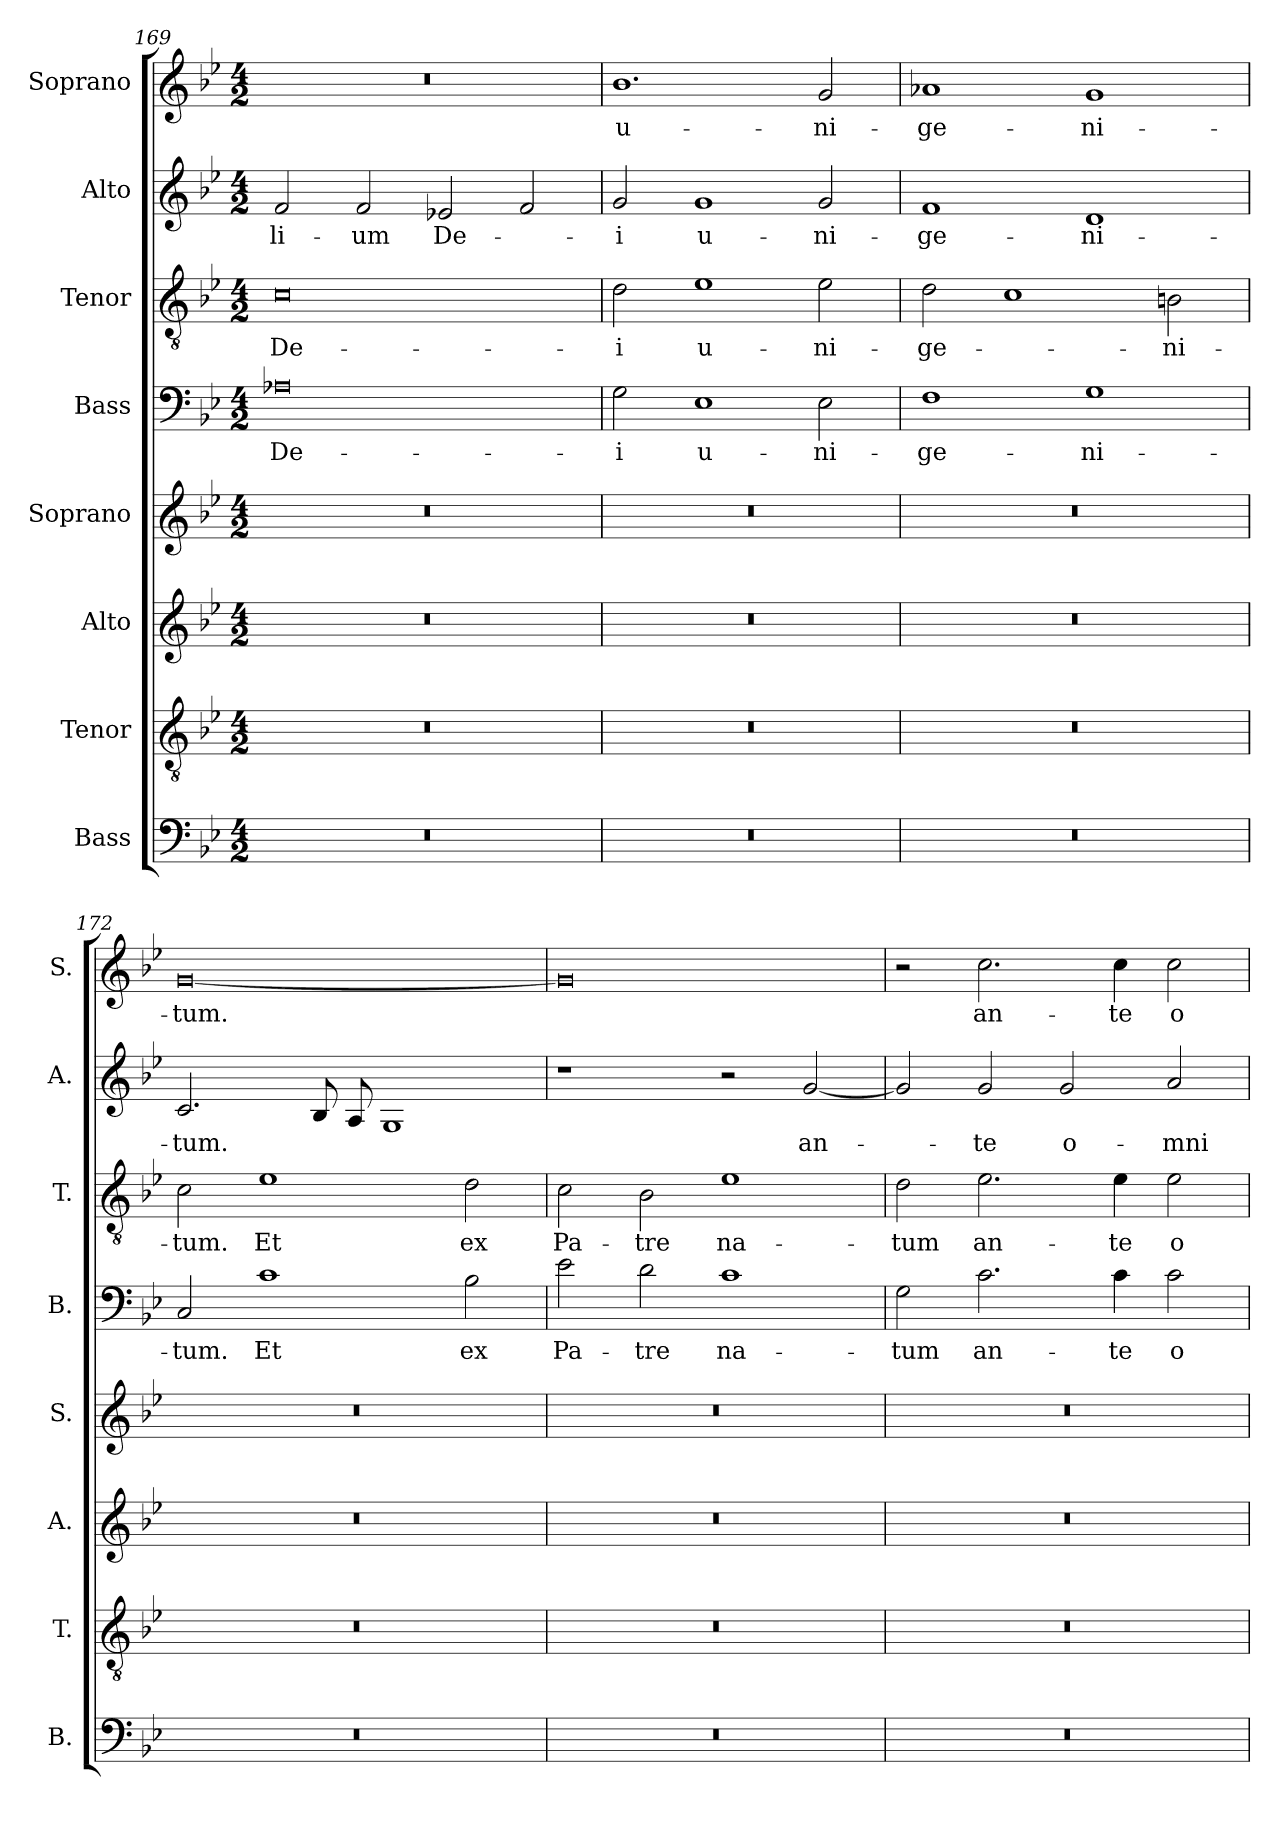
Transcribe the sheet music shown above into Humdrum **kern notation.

**kern	**kern	**kern	**kern	**kern	**text	**kern	**text	**kern	**text	**kern	**text
*part8	*part7	*part6	*part5	*part4	*part4	*part3	*part3	*part2	*part2	*part1	*part1
*staff8	*staff7	*staff6	*staff5	*staff4	*staff4	*staff3	*staff3	*staff2	*staff2	*staff1	*staff1
*I"Bass	*I"Tenor	*I"Alto	*I"Soprano	*I"Bass	*	*I"Tenor	*	*I"Alto	*	*I"Soprano	*
*I'B.	*I'T.	*I'A.	*I'S.	*I'B.	*	*I'T.	*	*I'A.	*	*I'S.	*
*clefF4	*clefGv2	*clefG2	*clefG2	*clefF4	*	*clefGv2	*	*clefG2	*	*clefG2	*
*	*ITrd7c12	*	*	*	*	*ITrd7c12	*	*	*	*	*
*k[b-e-]	*k[b-e-]	*k[b-e-]	*k[b-e-]	*k[b-e-]	*	*k[b-e-]	*	*k[b-e-]	*	*k[b-e-]	*
*B-:	*B-:	*B-:	*B-:	*B-:	*	*B-:	*	*B-:	*	*B-:	*
*M4/2	*M4/2	*M4/2	*M4/2	*M4/2	*	*M4/2	*	*M4/2	*	*M4/2	*
=169	=169	=169	=169	=169	=169	=169	=169	=169	=169	=169	=169
!LO:N:vis=1	!LO:N:vis=1	!LO:N:vis=1	!LO:N:vis=1	!	!	!	!	!	!	!	!
!	!	!	!	!	!LO:LY:b:color=#000000	!	!	!	!	!	!
!	!	!	!	!	!	!	!LO:LY:b:color=#000000	!	!	!	!
!	!	!	!	!	!	!	!	!	!LO:LY:b:color=#000000	!LO:N:vis=1	!
0r	0r	0r	0r	0A-Xi	De-	0Ci	De-	2fi/	-li-	0r	.
!	!	!	!	!	!	!	!	!	!LO:LY:b:color=#000000	!	!
.	.	.	.	.	.	.	.	2fi/	-um	.	.
!	!	!	!	!	!	!	!	!	!LO:LY:b:color=#000000	!	!
.	.	.	.	.	.	.	.	2e-Xi/	De-	.	.
.	.	.	.	.	.	.	.	2fi/	.	.	.
=170	=170	=170	=170	=170	=170	=170	=170	=170	=170	=170	=170
!LO:N:vis=1	!LO:N:vis=1	!LO:N:vis=1	!LO:N:vis=1	!	!	!	!	!	!	!	!
!	!	!	!	!	!LO:LY:b:color=#000000	!	!	!	!	!	!
!	!	!	!	!	!	!	!LO:LY:b:color=#000000	!	!	!	!
!	!	!	!	!	!	!	!	!	!LO:LY:b:color=#000000	!	!
!	!	!	!	!	!	!	!	!	!	!	!LO:LY:b:color=#000000
0r	0r	0r	0r	2Gi\	-i	2Di\	-i	2gi/	-i	1.b-i	u-
!	!	!	!	!	!LO:LY:b:color=#000000	!	!	!	!	!	!
!	!	!	!	!	!	!	!LO:LY:b:color=#000000	!	!	!	!
!	!	!	!	!	!	!	!	!	!LO:LY:b:color=#000000	!	!
.	.	.	.	1E-i	u-	1E-i	u-	1gi	u-	.	.
!	!	!	!	!	!LO:LY:b:color=#000000	!	!	!	!	!	!
!	!	!	!	!	!	!	!LO:LY:b:color=#000000	!	!	!	!
!	!	!	!	!	!	!	!	!	!LO:LY:b:color=#000000	!	!
!	!	!	!	!	!	!	!	!	!	!	!LO:LY:b:color=#000000
.	.	.	.	2E-i\	-ni-	2E-i\	-ni-	2gi/	-ni-	2gi/	-ni-
=171	=171	=171	=171	=171	=171	=171	=171	=171	=171	=171	=171
!LO:N:vis=1	!LO:N:vis=1	!LO:N:vis=1	!LO:N:vis=1	!	!	!	!	!	!	!	!
!	!	!	!	!	!LO:LY:b:color=#000000	!	!	!	!	!	!
!	!	!	!	!	!	!	!LO:LY:b:color=#000000	!	!	!	!
!	!	!	!	!	!	!	!	!	!LO:LY:b:color=#000000	!	!
!	!	!	!	!	!	!	!	!	!	!	!LO:LY:b:color=#000000
0r	0r	0r	0r	1Fi	-ge-	2Di\	-ge-	1fi	-ge-	1a-Xi	-ge-
.	.	.	.	.	.	1Ci	.	.	.	.	.
!	!	!	!	!	!LO:LY:b:color=#000000	!	!	!	!	!	!
!	!	!	!	!	!	!	!	!	!LO:LY:b:color=#000000	!	!
!	!	!	!	!	!	!	!	!	!	!	!LO:LY:b:color=#000000
.	.	.	.	1Gi	-ni-	.	.	1di	-ni-	1gi	-ni-
!	!	!	!	!	!	!	!LO:LY:b:color=#000000	!	!	!	!
.	.	.	.	.	.	2BBni\	-ni-	.	.	.	.
=172	=172	=172	=172	=172	=172	=172	=172	=172	=172	=172	=172
!LO:N:vis=1	!LO:N:vis=1	!LO:N:vis=1	!LO:N:vis=1	!	!	!	!	!	!	!	!
!	!	!	!	!	!LO:LY:b:color=#000000	!	!	!	!	!	!
!	!	!	!	!	!	!	!LO:LY:b:color=#000000	!	!	!	!
!	!	!	!	!	!	!	!	!	!LO:LY:b:color=#000000	!	!
!	!	!	!	!	!	!	!	!	!	!	!LO:LY:b:color=#000000
0r	0r	0r	0r	2Ci/	-tum.	2Ci\	-tum.	2.ci/	-tum.	[0gi	-tum.
!	!	!	!	!	!LO:LY:b:color=#000000	!	!	!	!	!	!
!	!	!	!	!	!	!	!LO:LY:b:color=#000000	!	!	!	!
.	.	.	.	1ci	Et	1E-i	Et	.	.	.	.
.	.	.	.	.	.	.	.	8B-i/	.	.	.
.	.	.	.	.	.	.	.	8Ai/	.	.	.
.	.	.	.	.	.	.	.	1Gi	.	.	.
!	!	!	!	!	!LO:LY:b:color=#000000	!	!	!	!	!	!
!	!	!	!	!	!	!	!LO:LY:b:color=#000000	!	!	!	!
.	.	.	.	2B-i\	ex	2Di\	ex	.	.	.	.
=173	=173	=173	=173	=173	=173	=173	=173	=173	=173	=173	=173
!LO:N:vis=1	!LO:N:vis=1	!LO:N:vis=1	!LO:N:vis=1	!	!	!	!	!	!	!	!
!	!	!	!	!	!LO:LY:b:color=#000000	!	!	!	!	!	!
!	!	!	!	!	!	!	!LO:LY:b:color=#000000	!	!	!	!
0r	0r	0r	0r	2e-i\	Pa-	2Ci\	Pa-	1r	.	0gi]	.
!	!	!	!	!	!LO:LY:b:color=#000000	!	!	!	!	!	!
!	!	!	!	!	!	!	!LO:LY:b:color=#000000	!	!	!	!
.	.	.	.	2di\	-tre	2BB-i\	-tre	.	.	.	.
!	!	!	!	!	!LO:LY:b:color=#000000	!	!	!	!	!	!
!	!	!	!	!	!	!	!LO:LY:b:color=#000000	!	!	!	!
.	.	.	.	1ci	na-	1E-i	na-	2r	.	.	.
!	!	!	!	!	!	!	!	!	!LO:LY:b:color=#000000	!	!
.	.	.	.	.	.	.	.	[2gi/	an-	.	.
!!LO:PB:g=z
=174	=174	=174	=174	=174	=174	=174	=174	=174	=174	=174	=174
!LO:N:vis=1	!LO:N:vis=1	!LO:N:vis=1	!LO:N:vis=1	!	!	!	!	!	!	!	!
!	!	!	!	!	!LO:LY:b:color=#000000	!	!	!	!	!	!
!	!	!	!	!	!	!	!LO:LY:b:color=#000000	!	!	!	!
0r	0r	0r	0r	2Gi\	-tum	2Di\	-tum	2gi/]	.	2r	.
!	!	!	!	!	!LO:LY:b:color=#000000	!	!	!	!	!	!
!	!	!	!	!	!	!	!LO:LY:b:color=#000000	!	!	!	!
!	!	!	!	!	!	!	!	!	!LO:LY:b:color=#000000	!	!
!	!	!	!	!	!	!	!	!	!	!	!LO:LY:b:color=#000000
.	.	.	.	2.ci\	an-	2.E-i\	an-	2gi/	-te	2.cci\	an-
!	!	!	!	!	!	!	!	!	!LO:LY:b:color=#000000	!	!
.	.	.	.	.	.	.	.	2gi/	o-	.	.
!	!	!	!	!	!LO:LY:b:color=#000000	!	!	!	!	!	!
!	!	!	!	!	!	!	!LO:LY:b:color=#000000	!	!	!	!
!	!	!	!	!	!	!	!	!	!	!	!LO:LY:b:color=#000000
.	.	.	.	4ci\	-te	4E-i\	-te	.	.	4cci\	-te
!	!	!	!	!	!LO:LY:b:color=#000000	!	!	!	!	!	!
!	!	!	!	!	!	!	!LO:LY:b:color=#000000	!	!	!	!
!	!	!	!	!	!	!	!	!	!LO:LY:b:color=#000000	!	!
!	!	!	!	!	!	!	!	!	!	!	!LO:LY:b:color=#000000
.	.	.	.	2ci\	o-	2E-i\	o-	2ai/	-mni-	2cci\	o-
=	=	=	=	=	=	=	=	=	=	=	=
*-	*-	*-	*-	*-	*-	*-	*-	*-	*-	*-	*-
